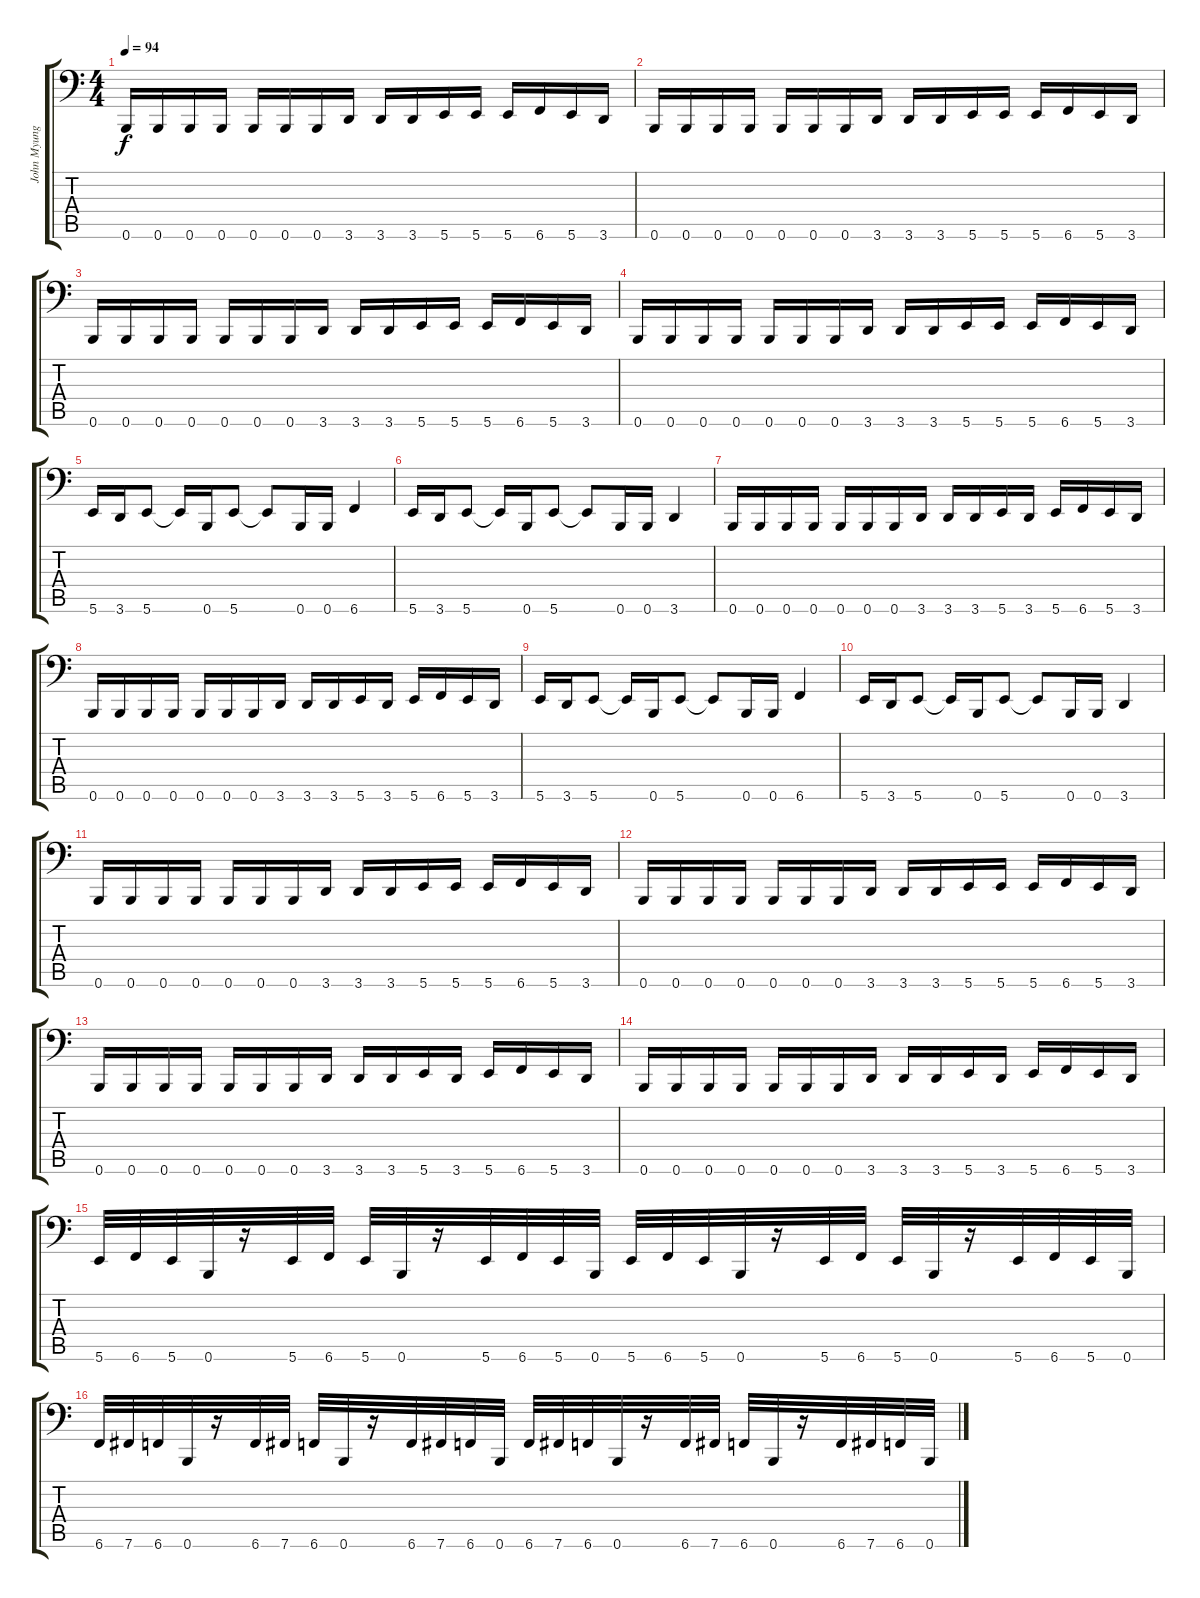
\track ("John Myung - 6 Strings Bass" "John Myung") {instrument electricbassfinger}
\staff {score tabs}
\tuning (C3 G2 D2 A1 E1 B0) {hide}
\ts (4 4)
\tempo 94
\clef f4
\ks c
0.6.16{dy f} 0.6.16 0.6.16 0.6.16 0.6.16 0.6.16 0.6.16 3.6.16 3.6.16 3.6.16 5.6.16 5.6.16 5.6.16 6.6.16 5.6.16 3.6.16 |
0.6.16 0.6.16 0.6.16 0.6.16 0.6.16 0.6.16 0.6.16 3.6.16 3.6.16 3.6.16 5.6.16 5.6.16 5.6.16 6.6.16 5.6.16 3.6.16 |
0.6.16 0.6.16 0.6.16 0.6.16 0.6.16 0.6.16 0.6.16 3.6.16 3.6.16 3.6.16 5.6.16 5.6.16 5.6.16 6.6.16 5.6.16 3.6.16 |
0.6.16 0.6.16 0.6.16 0.6.16 0.6.16 0.6.16 0.6.16 3.6.16 3.6.16 3.6.16 5.6.16 5.6.16 5.6.16 6.6.16 5.6.16 3.6.16 |
5.6.16 3.6.16 5.6.8 5.6{t}.16 0.6.16 5.6.8 5.6{t}.8 0.6.16 0.6.16 6.6.4 |
5.6.16 3.6.16 5.6.8 5.6{t}.16 0.6.16 5.6.8 5.6{t}.8 0.6.16 0.6.16 3.6.4 |
0.6.16 0.6.16 0.6.16 0.6.16 0.6.16 0.6.16 0.6.16 3.6.16 3.6.16 3.6.16 5.6.16 3.6.16 5.6.16 6.6.16 5.6.16 3.6.16 |
0.6.16 0.6.16 0.6.16 0.6.16 0.6.16 0.6.16 0.6.16 3.6.16 3.6.16 3.6.16 5.6.16 3.6.16 5.6.16 6.6.16 5.6.16 3.6.16 |
5.6.16 3.6.16 5.6.8 5.6{t}.16 0.6.16 5.6.8 5.6{t}.8 0.6.16 0.6.16 6.6.4 |
5.6.16 3.6.16 5.6.8 5.6{t}.16 0.6.16 5.6.8 5.6{t}.8 0.6.16 0.6.16 3.6.4 |
0.6.16 0.6.16 0.6.16 0.6.16 0.6.16 0.6.16 0.6.16 3.6.16 3.6.16 3.6.16 5.6.16 5.6.16 5.6.16 6.6.16 5.6.16 3.6.16 |
0.6.16 0.6.16 0.6.16 0.6.16 0.6.16 0.6.16 0.6.16 3.6.16 3.6.16 3.6.16 5.6.16 5.6.16 5.6.16 6.6.16 5.6.16 3.6.16 |
0.6.16 0.6.16 0.6.16 0.6.16 0.6.16 0.6.16 0.6.16 3.6.16 3.6.16 3.6.16 5.6.16 3.6.16 5.6.16 6.6.16 5.6.16 3.6.16 |
0.6.16 0.6.16 0.6.16 0.6.16 0.6.16 0.6.16 0.6.16 3.6.16 3.6.16 3.6.16 5.6.16 3.6.16 5.6.16 6.6.16 5.6.16 3.6.16 |
5.6.32 6.6.32 5.6.32 0.6.32 r.16 5.6.32 6.6.32 5.6.32 0.6.32 r.16 5.6.32 6.6.32 5.6.32 0.6.32 5.6.32 6.6.32 5.6.32 0.6.32 r.16 5.6.32 6.6.32 5.6.32 0.6.32 r.16 5.6.32 6.6.32 5.6.32 0.6.32 |
6.6.32 7.6.32 6.6.32 0.6.32 r.16 6.6.32 7.6.32 6.6.32 0.6.32 r.16 6.6.32 7.6.32 6.6.32 0.6.32 6.6.32 7.6.32 6.6.32 0.6.32 r.16 6.6.32 7.6.32 6.6.32 0.6.32 r.16 6.6.32 7.6.32 6.6.32 0.6.32
